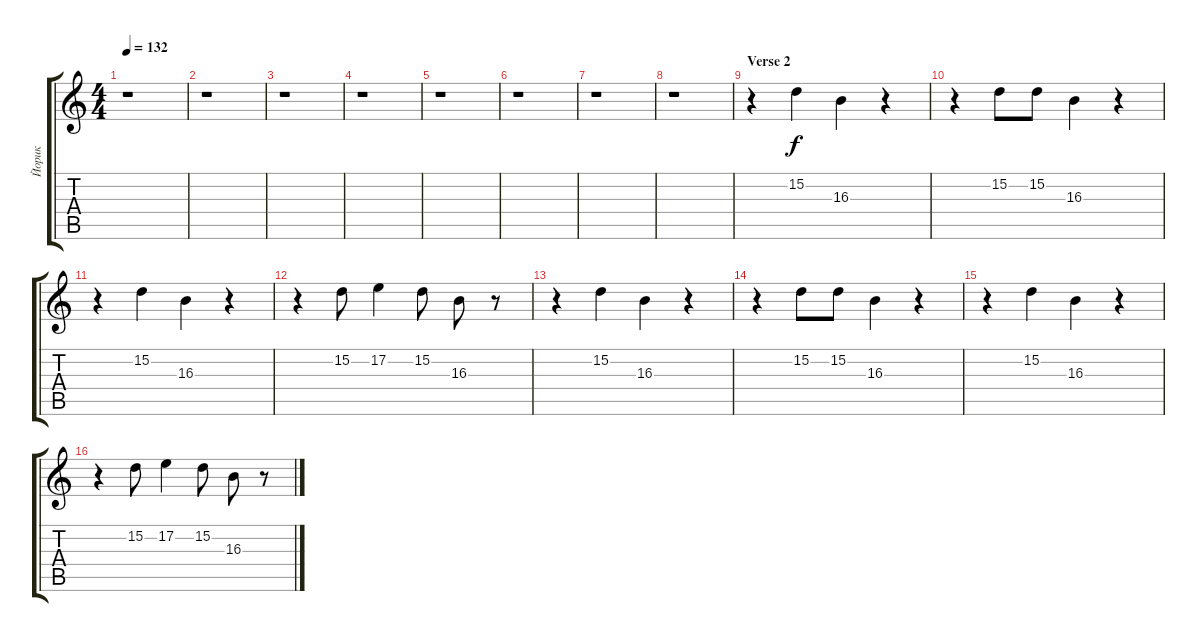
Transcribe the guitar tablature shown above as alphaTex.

\track ("Йорик" "Йорик") {instrument pizzicatostrings}
\staff {score tabs}
\tuning (E4 B3 G3 D3 A2 E2) {hide}
\ts (4 4)
\tempo 132
\clef g2
\ks c
r.1{dy f} |
r.1 |
r.1 |
r.1 |
r.1 |
r.1 |
r.1 |
r.1 |
\section ("" "Verse 2")
r.4 15.2.4 16.3.4 r.4 |
r.4 15.2.8 15.2.8 16.3.4 r.4 |
r.4 15.2.4 16.3.4 r.4 |
r.4 15.2.8 17.2.4 15.2.8 16.3.8 r.8 |
r.4 15.2.4 16.3.4 r.4 |
r.4 15.2.8 15.2.8 16.3.4 r.4 |
r.4 15.2.4 16.3.4 r.4 |
r.4 15.2.8 17.2.4 15.2.8 16.3.8 r.8
